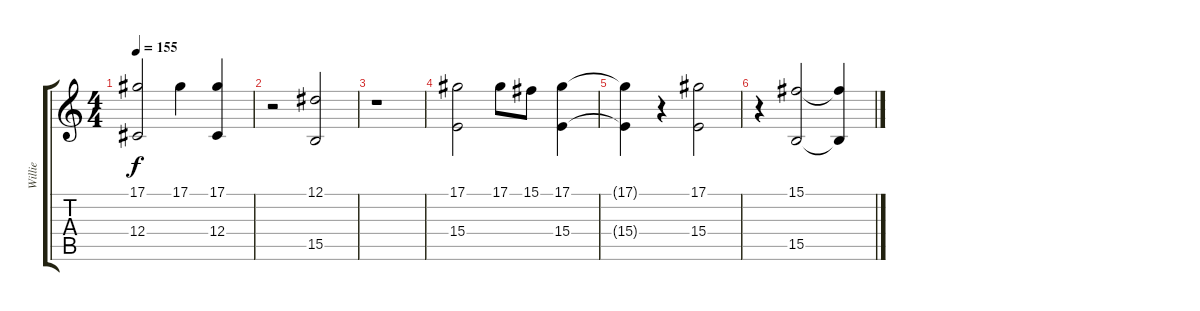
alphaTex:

\track ("Willie" "Willie") {instrument harpsichord}
\staff {score tabs}
\tuning (Eb4 Bb3 Gb3 Db3 Ab2 Eb2) {hide}
\ts (4 4)
\tempo 155
\clef g2
\ks c
(17.1 12.4).2{dy f} 17.1.4 (17.1 12.4).4 |
r.2 (12.1 15.5).2 |
r.1 |
(17.1 15.4).2 17.1.8 15.1.8 (17.1 15.4).4 |
(17.1{t} 15.4{t}).4 r.4 (17.1 15.4).2 |
r.4 (15.1 15.5).2 (15.1{t} 15.5{t}).4
